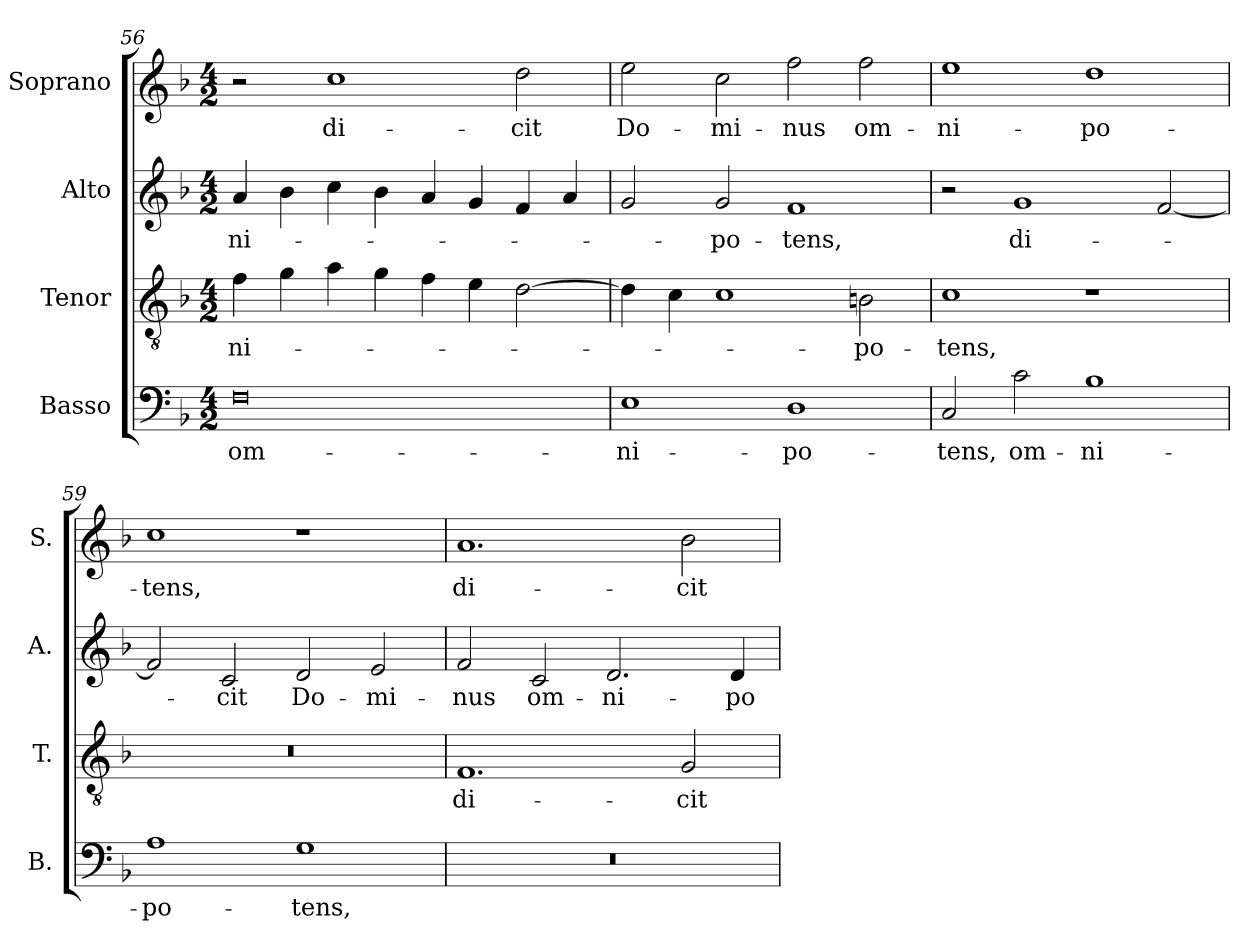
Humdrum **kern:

**kern	**text	**kern	**text	**kern	**text	**kern	**text
*part4	*part4	*part3	*part3	*part2	*part2	*part1	*part1
*staff4	*staff4	*staff3	*staff3	*staff2	*staff2	*staff1	*staff1
*I"Basso	*	*I"Tenor	*	*I"Alto	*	*I"Soprano	*
*I'B.	*	*I'T.	*	*I'A.	*	*I'S.	*
!!LO:PB:g=z
*clefF4	*	*clefGv2	*	*clefG2	*	*clefG2	*
*	*	*ITrd7c12	*	*	*	*	*
*k[b-]	*	*k[b-]	*	*k[b-]	*	*k[b-]	*
*F:	*	*F:	*	*F:	*	*F:	*
*M4/2	*	*M4/2	*	*M4/2	*	*M4/2	*
=56	=56	=56	=56	=56	=56	=56	=56
!	!LO:LY:b:color=#000000	!	!	!	!	!	!
!	!	!	!LO:LY:b:color=#000000	!	!	!	!
!	!	!	!	!	!LO:LY:b:color=#000000	!	!
0Fi	om-	4Fi\	-ni-	4ai/	-ni-	2r	.
.	.	4Gi\	.	4b-i\	.	.	.
!	!	!	!	!	!	!	!LO:LY:b:color=#000000
.	.	4Ai\	.	4cci\	.	1cci	di-
.	.	4Gi\	.	4b-i\	.	.	.
.	.	4Fi\	.	4ai/	.	.	.
.	.	4Ei\	.	4gi/	.	.	.
!	!	!	!	!	!	!	!LO:LY:b:color=#000000
.	.	[2Di\	.	4fi/	.	2ddi\	-cit
.	.	.	.	4ai/	.	.	.
=57	=57	=57	=57	=57	=57	=57	=57
!	!LO:LY:b:color=#000000	!	!	!	!	!	!
!	!	!	!	!	!	!	!LO:LY:b:color=#000000
1Ei	-ni-	4Di\]	.	2gi/	.	2eei\	Do-
.	.	4Ci\	.	.	.	.	.
!	!	!	!	!	!LO:LY:b:color=#000000	!	!
!	!	!	!	!	!	!	!LO:LY:b:color=#000000
.	.	1Ci	.	2gi/	-po-	2cci\	-mi-
!	!LO:LY:b:color=#000000	!	!	!	!	!	!
!	!	!	!	!	!LO:LY:b:color=#000000	!	!
!	!	!	!	!	!	!	!LO:LY:b:color=#000000
1Di	-po-	.	.	1fi	-tens,	2ffi\	-nus
!	!	!	!LO:LY:b:color=#000000	!	!	!	!
!	!	!	!	!	!	!	!LO:LY:b:color=#000000
.	.	2BBni\	-po-	.	.	2ffi\	om-
=58	=58	=58	=58	=58	=58	=58	=58
!	!LO:LY:b:color=#000000	!	!	!	!	!	!
!	!	!	!LO:LY:b:color=#000000	!	!	!	!
!	!	!	!	!	!	!	!LO:LY:b:color=#000000
2Ci/	-tens,	1Ci	-tens,	2r	.	1eei	-ni-
!	!LO:LY:b:color=#000000	!	!	!	!	!	!
!	!	!	!	!	!LO:LY:b:color=#000000	!	!
2ci\	om-	.	.	1gi	di-	.	.
!	!LO:LY:b:color=#000000	!	!	!	!	!	!
!	!	!	!	!	!	!	!LO:LY:b:color=#000000
1B-i	-ni-	1r	.	.	.	1ddi	-po-
.	.	.	.	[2fi/	.	.	.
=59	=59	=59	=59	=59	=59	=59	=59
!	!LO:LY:b:color=#000000	!LO:N:vis=1	!	!	!	!	!
!	!	!	!	!	!	!	!LO:LY:b:color=#000000
1Ai	-po-	0r	.	2fi/]	.	1cci	-tens,
!	!	!	!	!	!LO:LY:b:color=#000000	!	!
.	.	.	.	2ci/	-cit	.	.
!	!LO:LY:b:color=#000000	!	!	!	!	!	!
!	!	!	!	!	!LO:LY:b:color=#000000	!	!
1Gi	-tens,	.	.	2di/	Do-	1r	.
!	!	!	!	!	!LO:LY:b:color=#000000	!	!
.	.	.	.	2ei/	-mi-	.	.
=60	=60	=60	=60	=60	=60	=60	=60
!LO:N:vis=1	!	!	!	!	!	!	!
!	!	!	!LO:LY:b:color=#000000	!	!	!	!
!	!	!	!	!	!LO:LY:b:color=#000000	!	!
!	!	!	!	!	!	!	!LO:LY:b:color=#000000
0r	.	1.FFi	di-	2fi/	-nus	1.ai	di-
!	!	!	!	!	!LO:LY:b:color=#000000	!	!
.	.	.	.	2ci/	om-	.	.
!	!	!	!	!	!LO:LY:b:color=#000000	!	!
.	.	.	.	2.di/	-ni-	.	.
!	!	!	!LO:LY:b:color=#000000	!	!	!	!
!	!	!	!	!	!	!	!LO:LY:b:color=#000000
.	.	2GGi/	-cit	.	.	2b-i\	-cit
!	!	!	!	!	!LO:LY:b:color=#000000	!	!
.	.	.	.	4di/	-po-	.	.
=	=	=	=	=	=	=	=
*-	*-	*-	*-	*-	*-	*-	*-
